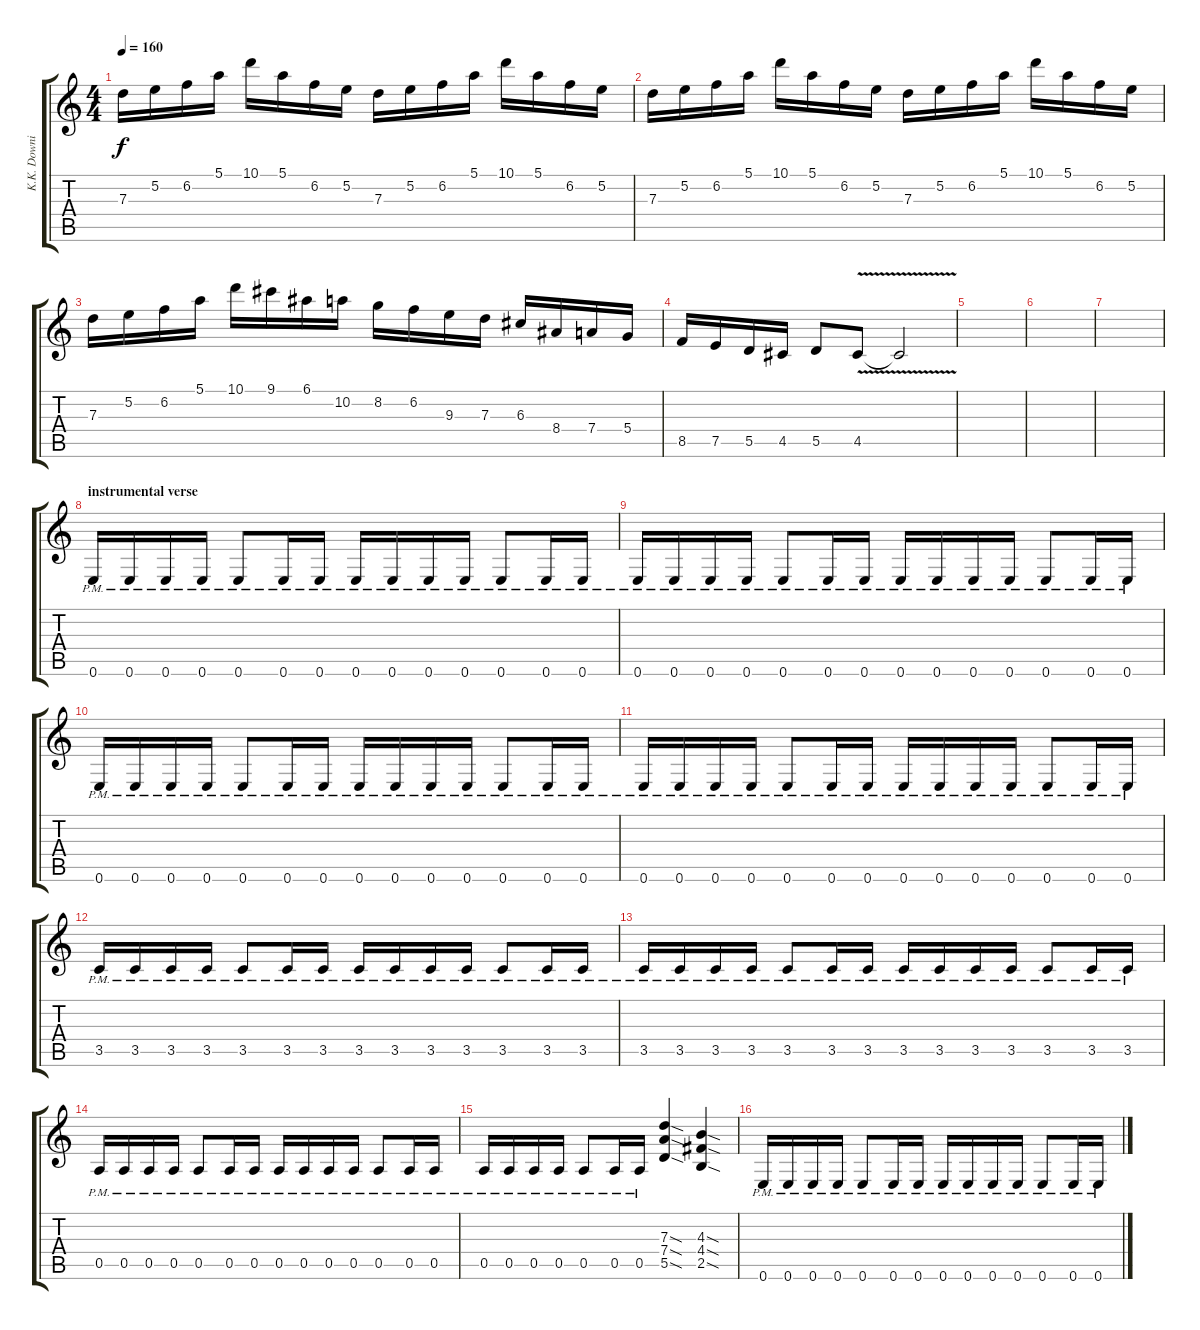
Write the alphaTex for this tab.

\track ("K.K. Downing" "K.K. Downi") {instrument distortionguitar}
\staff {score tabs}
\tuning (E4 B3 G3 D3 A2 E2) {hide}
\ts (4 4)
\tempo 160
\clef g2
\ks c
7.3.16{dy f} 5.2.16 6.2.16 5.1.16 10.1.16 5.1.16 6.2.16 5.2.16 7.3.16 5.2.16 6.2.16 5.1.16 10.1.16 5.1.16 6.2.16 5.2.16 |
7.3.16 5.2.16 6.2.16 5.1.16 10.1.16 5.1.16 6.2.16 5.2.16 7.3.16 5.2.16 6.2.16 5.1.16 10.1.16 5.1.16 6.2.16 5.2.16 |
7.3.16 5.2.16 6.2.16 5.1.16 10.1.16 9.1.16 6.1.16 10.2.16 8.2.16 6.2.16 9.3.16 7.3.16 6.3.16 8.4.16 7.4.16 5.4.16 |
8.5.16 7.5.16 5.5.16 4.5.16 5.5.8 4.5{v}.8 4.5{t}.2 |
|
|
|
\section ("" "instrumental verse")
0.6{pm}.16{volume 11} 0.6{pm}.16 0.6{pm}.16 0.6{pm}.16 0.6{pm}.8 0.6{pm}.16 0.6{pm}.16 0.6{pm}.16 0.6{pm}.16 0.6{pm}.16 0.6{pm}.16 0.6{pm}.8 0.6{pm}.16 0.6{pm}.16 |
0.6{pm}.16 0.6{pm}.16 0.6{pm}.16 0.6{pm}.16 0.6{pm}.8 0.6{pm}.16 0.6{pm}.16 0.6{pm}.16 0.6{pm}.16 0.6{pm}.16 0.6{pm}.16 0.6{pm}.8 0.6{pm}.16 0.6{pm}.16 |
0.6{pm}.16 0.6{pm}.16 0.6{pm}.16 0.6{pm}.16 0.6{pm}.8 0.6{pm}.16 0.6{pm}.16 0.6{pm}.16 0.6{pm}.16 0.6{pm}.16 0.6{pm}.16 0.6{pm}.8 0.6{pm}.16 0.6{pm}.16 |
0.6{pm}.16 0.6{pm}.16 0.6{pm}.16 0.6{pm}.16 0.6{pm}.8 0.6{pm}.16 0.6{pm}.16 0.6{pm}.16 0.6{pm}.16 0.6{pm}.16 0.6{pm}.16 0.6{pm}.8 0.6{pm}.16 0.6{pm}.16 |
3.5{pm}.16 3.5{pm}.16 3.5{pm}.16 3.5{pm}.16 3.5{pm}.8 3.5{pm}.16 3.5{pm}.16 3.5{pm}.16 3.5{pm}.16 3.5{pm}.16 3.5{pm}.16 3.5{pm}.8 3.5{pm}.16 3.5{pm}.16 |
3.5{pm}.16 3.5{pm}.16 3.5{pm}.16 3.5{pm}.16 3.5{pm}.8 3.5{pm}.16 3.5{pm}.16 3.5{pm}.16 3.5{pm}.16 3.5{pm}.16 3.5{pm}.16 3.5{pm}.8 3.5{pm}.16 3.5{pm}.16 |
0.5{pm}.16 0.5{pm}.16 0.5{pm}.16 0.5{pm}.16 0.5{pm}.8 0.5{pm}.16 0.5{pm}.16 0.5{pm}.16 0.5{pm}.16 0.5{pm}.16 0.5{pm}.16 0.5{pm}.8 0.5{pm}.16 0.5{pm}.16 |
0.5{pm}.16 0.5{pm}.16 0.5{pm}.16 0.5{pm}.16 0.5{pm}.8 0.5{pm}.16 0.5{pm}.16 (7.3{sod} 7.4{sod} 5.5{sod}).4 (4.3{sod} 4.4{sod} 2.5{sod}).4 |
0.6{pm}.16 0.6{pm}.16 0.6{pm}.16 0.6{pm}.16 0.6{pm}.8 0.6{pm}.16 0.6{pm}.16 0.6{pm}.16 0.6{pm}.16 0.6{pm}.16 0.6{pm}.16 0.6{pm}.8 0.6{pm}.16 0.6{pm}.16
